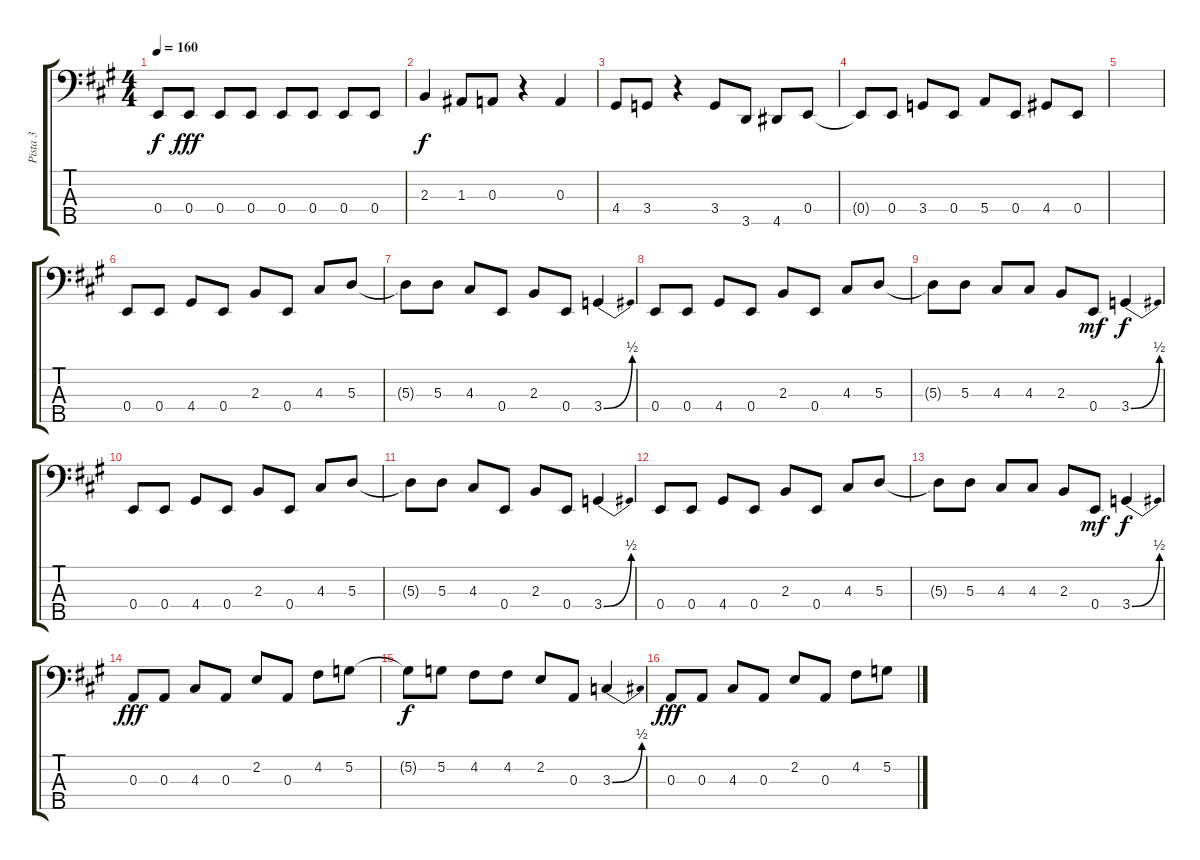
\track ("Pista 3" "Pista 3") {instrument electricbassfinger}
\staff {score tabs}
\tuning (G2 D2 A1 E1 B0) {hide}
\ts (4 4)
\tempo 160
\clef f4
\ks a
0.4{t}.8{dy f} 0.4.8{dy fff} 0.4.8 0.4.8 0.4.8 0.4.8 0.4.8 0.4.8 |
2.3.4{dy f} 1.3.8 0.3.8 r.4 0.3.4 |
4.4.8 3.4.8 r.4 3.4.8 3.5.8 4.5.8 0.4.8 |
0.4{t}.8 0.4.8 3.4.8 0.4.8 5.4.8 0.4.8 4.4.8 0.4.8 |
|
0.4.8 0.4.8 4.4.8 0.4.8 2.3.8 0.4.8 4.3.8 5.3.8 |
5.3{t}.8 5.3.8 4.3.8 0.4.8 2.3.8 0.4.8 3.4{be (bend 0 0 60 2)}.4 |
0.4.8 0.4.8 4.4.8 0.4.8 2.3.8 0.4.8 4.3.8 5.3.8 |
5.3{t}.8 5.3.8 4.3.8 4.3.8 2.3.8 0.4.8{dy mf} 3.4{be (bend 0 0 60 2)}.4{dy f} |
0.4.8 0.4.8 4.4.8 0.4.8 2.3.8 0.4.8 4.3.8 5.3.8 |
5.3{t}.8 5.3.8 4.3.8 0.4.8 2.3.8 0.4.8 3.4{be (bend 0 0 60 2)}.4 |
0.4.8 0.4.8 4.4.8 0.4.8 2.3.8 0.4.8 4.3.8 5.3.8 |
5.3{t}.8 5.3.8 4.3.8 4.3.8 2.3.8 0.4.8{dy mf} 3.4{be (bend 0 0 60 2)}.4{dy f} |
0.3.8{dy fff} 0.3.8 4.3.8 0.3.8 2.2.8 0.3.8 4.2.8 5.2.8 |
5.2{t}.8{dy f} 5.2.8 4.2.8 4.2.8 2.2.8 0.3.8 3.3{be (bend 0 0 60 2)}.4 |
0.3.8{dy fff} 0.3.8 4.3.8 0.3.8 2.2.8 0.3.8 4.2.8 5.2.8
